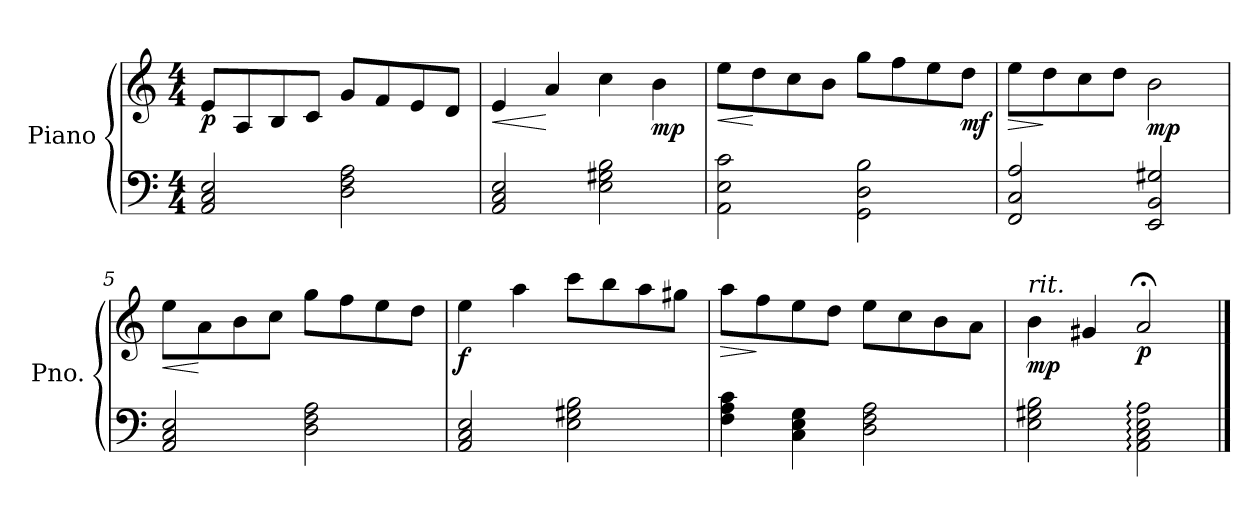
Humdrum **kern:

**kern	**kern	**dynam
*part1	*part1	*part1
*staff2	*staff1	*staff1/2
*I"Piano	*	*
*I'Pno.	*	*
*clefF4	*clefG2	*
*k[]	*k[]	*
*M4/4	*M4/4	*
*MM80	*MM80	*
=1	=1	=1
!	!	!LO:DY:b
2AA/ 2C/ 2E/	8e/L	p
.	8A/	.
.	8B/	.
.	8c/J	.
2D\ 2F\ 2A\	8g/L	.
.	8f/	.
.	8e/	.
.	8d/J	.
=2	=2	=2
!	!	!LO:HP:b
2AA/ 2C/ 2E/	4e/	<
.	4a/	[
2E\ 2G#X\ 2B\	4cc\	.
!	!	!LO:DY:b
.	4b\	mp
=3	=3	=3
!	!	!LO:HP:b
2AA\ 2E\ 2c\	8ee\L	<
.	8dd\	[
.	8cc\	.
.	8b\J	.
2GG\ 2D\ 2B\	8gg\L	.
.	8ff\	.
.	8ee\	.
!	!	!LO:DY:b
.	8dd\J	mf
=4	=4	=4
!	!	!LO:HP:b
2FF/ 2C/ 2A/	8ee\L	>
.	8dd\	]
.	8cc\	.
.	8dd\J	.
!	!	!LO:DY:b
2EE/ 2BB/ 2G#X/	2b\	mp
=5	=5	=5
!	!	!LO:HP:b
2AA/ 2C/ 2E/	8ee\L	<
.	8a\	[
.	8b\	.
.	8cc\J	.
2D\ 2F\ 2A\	8gg\L	.
.	8ff\	.
.	8ee\	.
.	8dd\J	.
!!LO:LB:g=z
=6	=6	=6
!	!	!LO:DY:b
2AA/ 2C/ 2E/	4ee\	f
.	4aa\	.
2E\ 2G#X\ 2B\	8ccc\L	.
.	8bb\	.
.	8aa\	.
.	8gg#X\J	.
=7	=7	=7
!	!	!LO:HP:b
4F\ 4A\ 4c\	8aa\L	>
.	8ff\	]
4C\ 4E\ 4G\	8ee\	.
.	8dd\J	.
2D\ 2F\ 2A\	8ee\L	.
.	8cc\	.
.	8b\	.
.	8a\J	.
=8	=8	=8
*	*MM70	*
!	!LO:TX:a:i:t=rit.	!
!	!	!LO:DY:b
2E\ 2G#X\ 2B\	4b\	mp
*	*MM60	*
.	4g#X/	.
!	!	!LO:DY:b
2AA\: 2C\: 2E\: 2A\:	2a;</	p
==	==	==
*-	*-	*-
